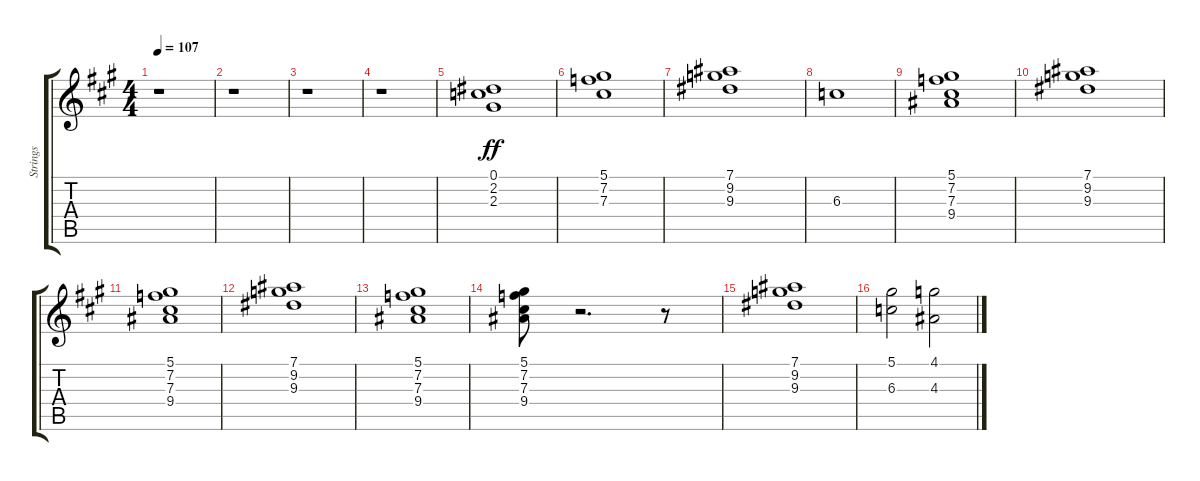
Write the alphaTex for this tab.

\track ("Strings" "Strings") {instrument electricguitarclean}
\staff {score tabs}
\tuning (Eb4 Bb3 Gb3 Db3 Ab2 Eb2) {hide}
\ts (4 4)
\tempo 107
\clef g2
\ks a
r.1{dy f} |
r.1 |
r.1 |
r.1 |
(0.1 2.2 2.3).1{dy ff} |
(5.1 7.2 7.3).1 |
(7.1 9.2 9.3).1 |
6.3.1 |
(5.1 7.2 7.3 9.4).1 |
(7.1 9.2 9.3).1 |
(5.1 7.2 7.3 9.4).1 |
(7.1 9.2 9.3).1 |
(5.1 7.2 7.3 9.4).1 |
(5.1 7.2 7.3 9.4).8 r.2{d} r.8 |
(7.1 9.2 9.3).1 |
(5.1 6.3).2 (4.1 4.3).2
